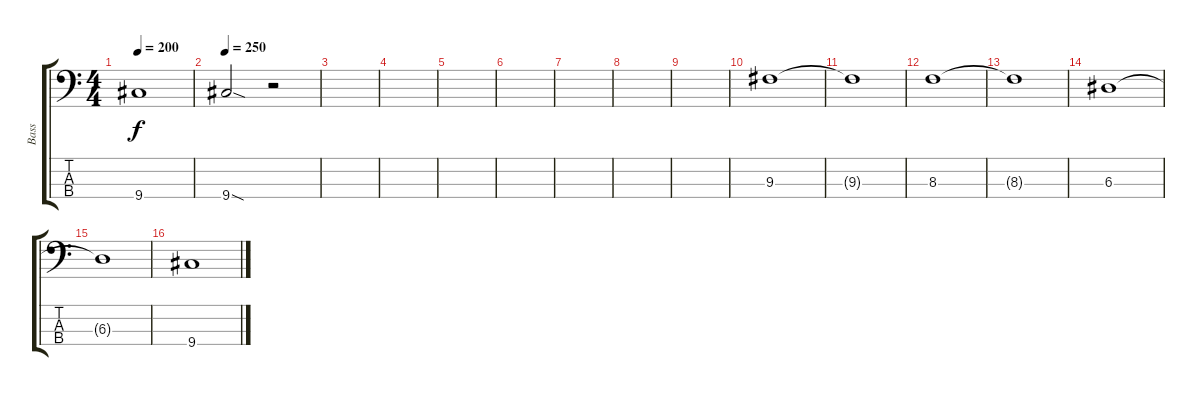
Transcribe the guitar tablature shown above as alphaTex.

\track ("Bass" "Bass") {instrument electricbassfinger}
\staff {score tabs}
\tuning (G2 D2 A1 E1) {hide}
\ts (4 4)
\tempo 200
\clef f4
\ks c
9.4{t}.1{dy f} |
\tempo 250
9.4{sod}.2 r.2 |
|
|
|
|
|
|
|
9.3.1 |
9.3{t}.1 |
8.3.1 |
8.3{t}.1 |
6.3.1 |
6.3{t}.1 |
9.4.1
